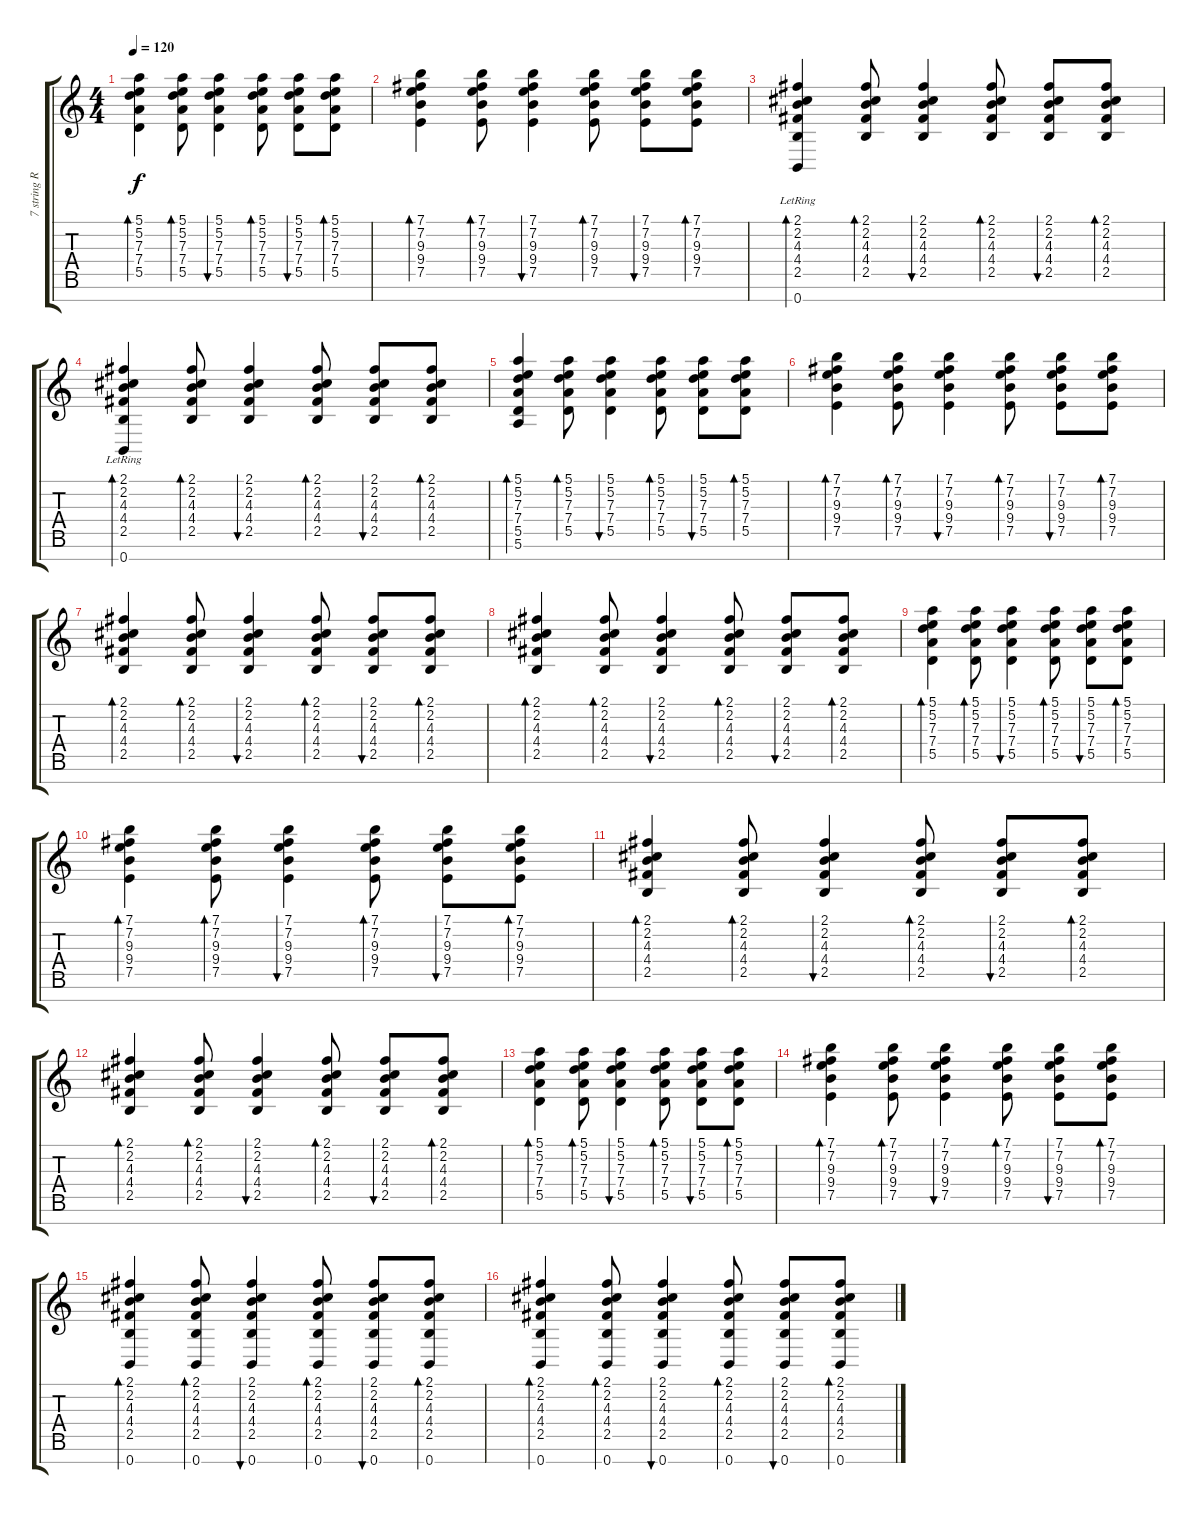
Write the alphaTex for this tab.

\track ("7 string Rhythm (hot clean elec)" "7 string R") {instrument acousticguitarsteel}
\staff {score tabs}
\tuning (E4 B3 G3 D3 A2 E2 B1) {hide}
\ts (4 4)
\tempo 120
\clef g2
\ks c
(5.1 5.2 7.3 7.4 5.5).4{bd 60 dy f instrument acousticguitarsteel} (5.1 5.2 7.3 7.4 5.5).8{bd 60} (5.1 5.2 7.3 7.4 5.5).4{bu 60} (5.1 5.2 7.3 7.4 5.5).8{bd 60} (5.1 5.2 7.3 7.4 5.5).8{bu 60} (5.1 5.2 7.3 7.4 5.5).8{bd 60} |
(7.1 7.2 9.3 9.4 7.5).4{bd 60} (7.1 7.2 9.3 9.4 7.5).8{bd 60} (7.1 7.2 9.3 9.4 7.5).4{bu 60} (7.1 7.2 9.3 9.4 7.5).8{bd 60} (7.1 7.2 9.3 9.4 7.5).8{bu 60} (7.1 7.2 9.3 9.4 7.5).8{bd 60} |
(2.1 2.2 4.3 4.4 2.5 0.7{lr}).4{bd 60} (2.1 2.2 4.3 4.4 2.5).8{bd 60} (2.1 2.2 4.3 4.4 2.5).4{bu 60} (2.1 2.2 4.3 4.4 2.5).8{bd 60} (2.1 2.2 4.3 4.4 2.5).8{bu 60} (2.1 2.2 4.3 4.4 2.5).8{bd 60} |
(2.1 2.2 4.3 4.4 2.5 0.7{lr}).4{bd 60} (2.1 2.2 4.3 4.4 2.5).8{bd 60} (2.1 2.2 4.3 4.4 2.5).4{bu 60} (2.1 2.2 4.3 4.4 2.5).8{bd 60} (2.1 2.2 4.3 4.4 2.5).8{bu 60} (2.1 2.2 4.3 4.4 2.5).8{bd 60} |
(5.1 5.2 7.3 7.4 5.5 5.6).4{bd 60} (5.1 5.2 7.3 7.4 5.5).8{bd 60} (5.1 5.2 7.3 7.4 5.5).4{bu 60} (5.1 5.2 7.3 7.4 5.5).8{bd 60} (5.1 5.2 7.3 7.4 5.5).8{bu 60} (5.1 5.2 7.3 7.4 5.5).8{bd 60} |
(7.1 7.2 9.3 9.4 7.5).4{bd 60} (7.1 7.2 9.3 9.4 7.5).8{bd 60} (7.1 7.2 9.3 9.4 7.5).4{bu 60} (7.1 7.2 9.3 9.4 7.5).8{bd 60} (7.1 7.2 9.3 9.4 7.5).8{bu 60} (7.1 7.2 9.3 9.4 7.5).8{bd 60} |
(2.1 2.2 4.3 4.4 2.5).4{bd 60} (2.1 2.2 4.3 4.4 2.5).8{bd 60} (2.1 2.2 4.3 4.4 2.5).4{bu 60} (2.1 2.2 4.3 4.4 2.5).8{bd 60} (2.1 2.2 4.3 4.4 2.5).8{bu 60} (2.1 2.2 4.3 4.4 2.5).8{bd 60} |
(2.1 2.2 4.3 4.4 2.5).4{bd 60} (2.1 2.2 4.3 4.4 2.5).8{bd 60} (2.1 2.2 4.3 4.4 2.5).4{bu 60} (2.1 2.2 4.3 4.4 2.5).8{bd 60} (2.1 2.2 4.3 4.4 2.5).8{bu 60} (2.1 2.2 4.3 4.4 2.5).8{bd 60} |
(5.1 5.2 7.3 7.4 5.5).4{bd 60} (5.1 5.2 7.3 7.4 5.5).8{bd 60} (5.1 5.2 7.3 7.4 5.5).4{bu 60} (5.1 5.2 7.3 7.4 5.5).8{bd 60} (5.1 5.2 7.3 7.4 5.5).8{bu 60} (5.1 5.2 7.3 7.4 5.5).8{bd 60} |
(7.1 7.2 9.3 9.4 7.5).4{bd 60} (7.1 7.2 9.3 9.4 7.5).8{bd 60} (7.1 7.2 9.3 9.4 7.5).4{bu 60} (7.1 7.2 9.3 9.4 7.5).8{bd 60} (7.1 7.2 9.3 9.4 7.5).8{bu 60} (7.1 7.2 9.3 9.4 7.5).8{bd 60} |
(2.1 2.2 4.3 4.4 2.5).4{bd 60} (2.1 2.2 4.3 4.4 2.5).8{bd 60} (2.1 2.2 4.3 4.4 2.5).4{bu 60} (2.1 2.2 4.3 4.4 2.5).8{bd 60} (2.1 2.2 4.3 4.4 2.5).8{bu 60} (2.1 2.2 4.3 4.4 2.5).8{bd 60} |
(2.1 2.2 4.3 4.4 2.5).4{bd 60} (2.1 2.2 4.3 4.4 2.5).8{bd 60} (2.1 2.2 4.3 4.4 2.5).4{bu 60} (2.1 2.2 4.3 4.4 2.5).8{bd 60} (2.1 2.2 4.3 4.4 2.5).8{bu 60} (2.1 2.2 4.3 4.4 2.5).8{bd 60} |
(5.1 5.2 7.3 7.4 5.5).4{bd 60} (5.1 5.2 7.3 7.4 5.5).8{bd 60} (5.1 5.2 7.3 7.4 5.5).4{bu 60} (5.1 5.2 7.3 7.4 5.5).8{bd 60} (5.1 5.2 7.3 7.4 5.5).8{bu 60} (5.1 5.2 7.3 7.4 5.5).8{bd 60} |
(7.1 7.2 9.3 9.4 7.5).4{bd 60} (7.1 7.2 9.3 9.4 7.5).8{bd 60} (7.1 7.2 9.3 9.4 7.5).4{bu 60} (7.1 7.2 9.3 9.4 7.5).8{bd 60} (7.1 7.2 9.3 9.4 7.5).8{bu 60} (7.1 7.2 9.3 9.4 7.5).8{bd 60} |
(2.1 2.2 4.3 4.4 2.5 0.7).4{bd 60} (2.1 2.2 4.3 4.4 2.5 0.7).8{bd 60} (2.1 2.2 4.3 4.4 2.5 0.7).4{bu 60} (2.1 2.2 4.3 4.4 2.5 0.7).8{bd 60} (2.1 2.2 4.3 4.4 2.5 0.7).8{bu 60} (2.1 2.2 4.3 4.4 2.5 0.7).8{bd 60} |
(2.1 2.2 4.3 4.4 2.5 0.7).4{bd 60} (2.1 2.2 4.3 4.4 2.5 0.7).8{bd 60} (2.1 2.2 4.3 4.4 2.5 0.7).4{bu 60} (2.1 2.2 4.3 4.4 2.5 0.7).8{bd 60} (2.1 2.2 4.3 4.4 2.5 0.7).8{bu 60} (2.1 2.2 4.3 4.4 2.5 0.7).8{bd 60}
